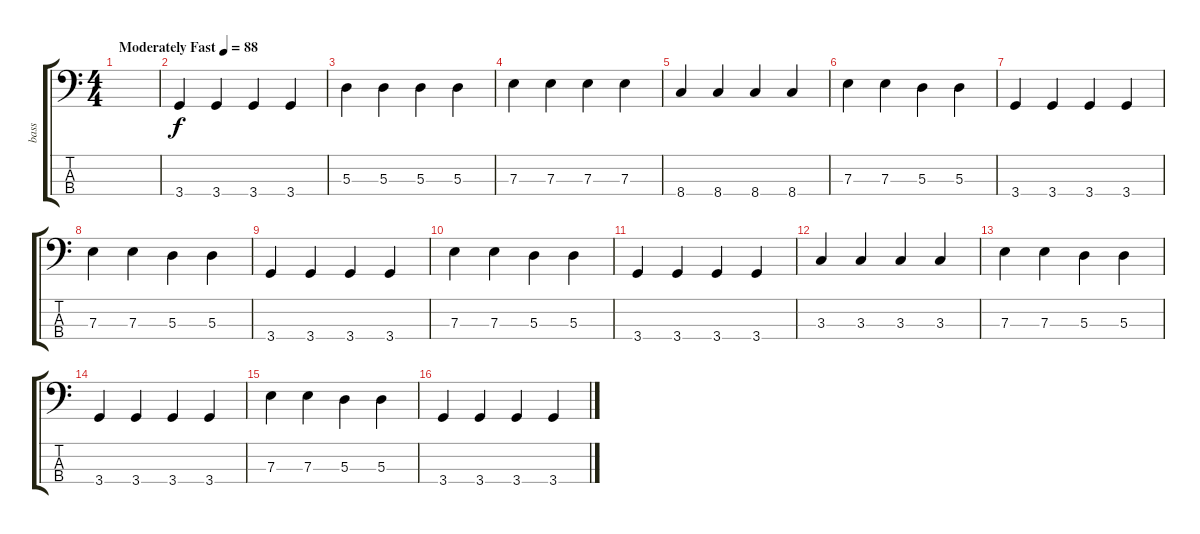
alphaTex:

\track ("bass" "bass") {instrument electricbassfinger}
\staff {score tabs}
\tuning (G2 D2 A1 E1) {hide}
\ts (4 4)
\tempo (88 "Moderately Fast")
\clef f4
\ks c
|
3.4.4 3.4.4 3.4.4 3.4.4 |
5.3.4 5.3.4 5.3.4 5.3.4 |
7.3.4 7.3.4 7.3.4 7.3.4 |
8.4.4 8.4.4 8.4.4 8.4.4 |
7.3.4 7.3.4 5.3.4 5.3.4 |
3.4.4 3.4.4 3.4.4 3.4.4 |
7.3.4 7.3.4 5.3.4 5.3.4 |
3.4.4 3.4.4 3.4.4 3.4.4 |
7.3.4 7.3.4 5.3.4 5.3.4 |
3.4.4 3.4.4 3.4.4 3.4.4 |
3.3.4 3.3.4 3.3.4 3.3.4 |
7.3.4 7.3.4 5.3.4 5.3.4 |
3.4.4 3.4.4 3.4.4 3.4.4 |
7.3.4 7.3.4 5.3.4 5.3.4 |
3.4.4 3.4.4 3.4.4 3.4.4
